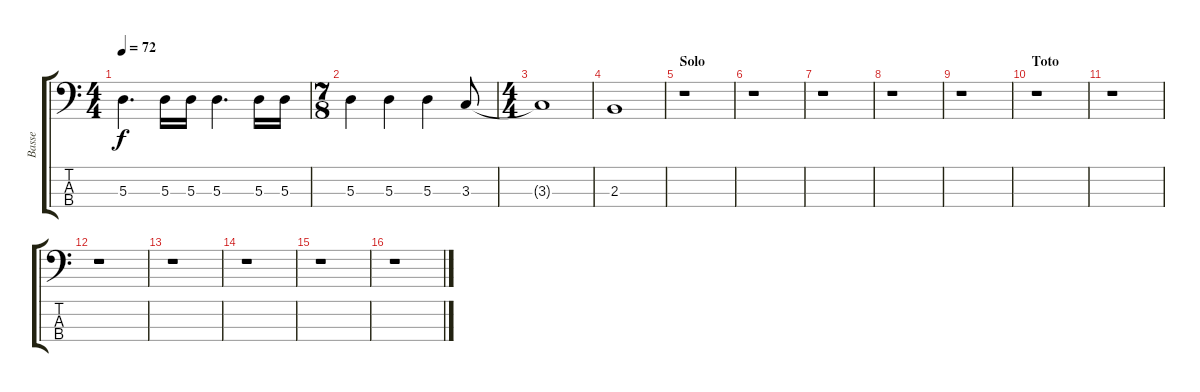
\track ("Basse" "Basse") {instrument fretlessbass}
\staff {score tabs}
\tuning (G2 D2 A1 E1) {hide}
\ts (4 4)
\tempo 72
\clef f4
\ks c
5.3.4{d dy f} 5.3.16 5.3.16 5.3.4{d} 5.3.16 5.3.16 |
\ts (7 8)
5.3.4 5.3.4 5.3.4 3.3.8 |
\ts (4 4)
3.3{t}.1 |
2.3.1 |
\section ("" "Solo")
r.1 |
r.1 |
r.1 |
r.1 |
r.1 |
\section ("" "Toto")
r.1 |
r.1 |
r.1 |
r.1 |
r.1 |
r.1 |
r.1
